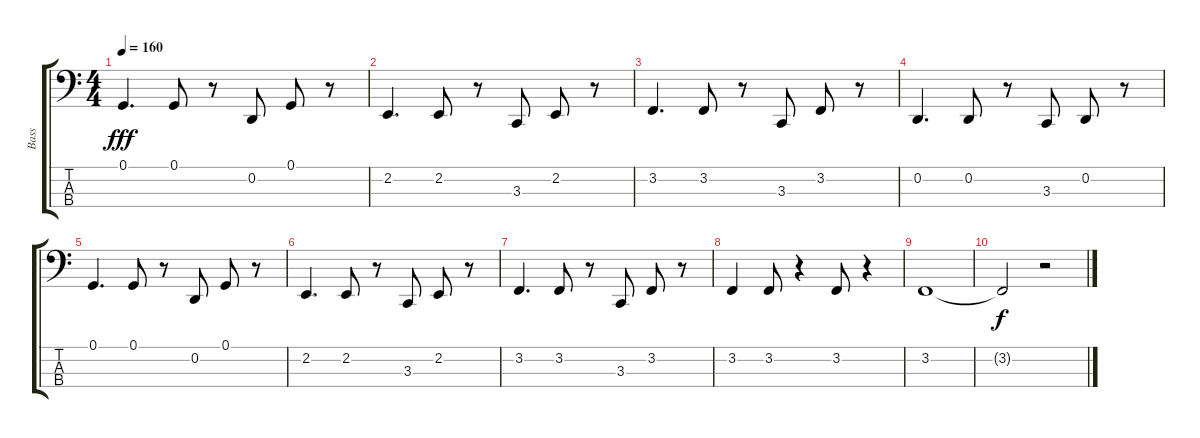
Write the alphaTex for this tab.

\track ("Bass" "Bass") {instrument lead8bassandlead}
\staff {score tabs}
\tuning (G2 D2 A1 E1) {hide}
\ts (4 4)
\tempo 160
\clef f4
\ks c
0.1.4{d dy fff} 0.1.8 r.8 0.2.8 0.1.8 r.8 |
2.2.4{d} 2.2.8 r.8 3.3.8 2.2.8 r.8 |
3.2.4{d} 3.2.8 r.8 3.3.8 3.2.8 r.8 |
0.2.4{d} 0.2.8 r.8 3.3.8 0.2.8 r.8 |
0.1.4{d} 0.1.8 r.8 0.2.8 0.1.8 r.8 |
2.2.4{d} 2.2.8 r.8 3.3.8 2.2.8 r.8 |
3.2.4{d} 3.2.8 r.8 3.3.8 3.2.8 r.8 |
3.2.4 3.2.8 r.4 3.2.8 r.4 |
3.2.1 |
3.2{t}.2{dy f} r.2
